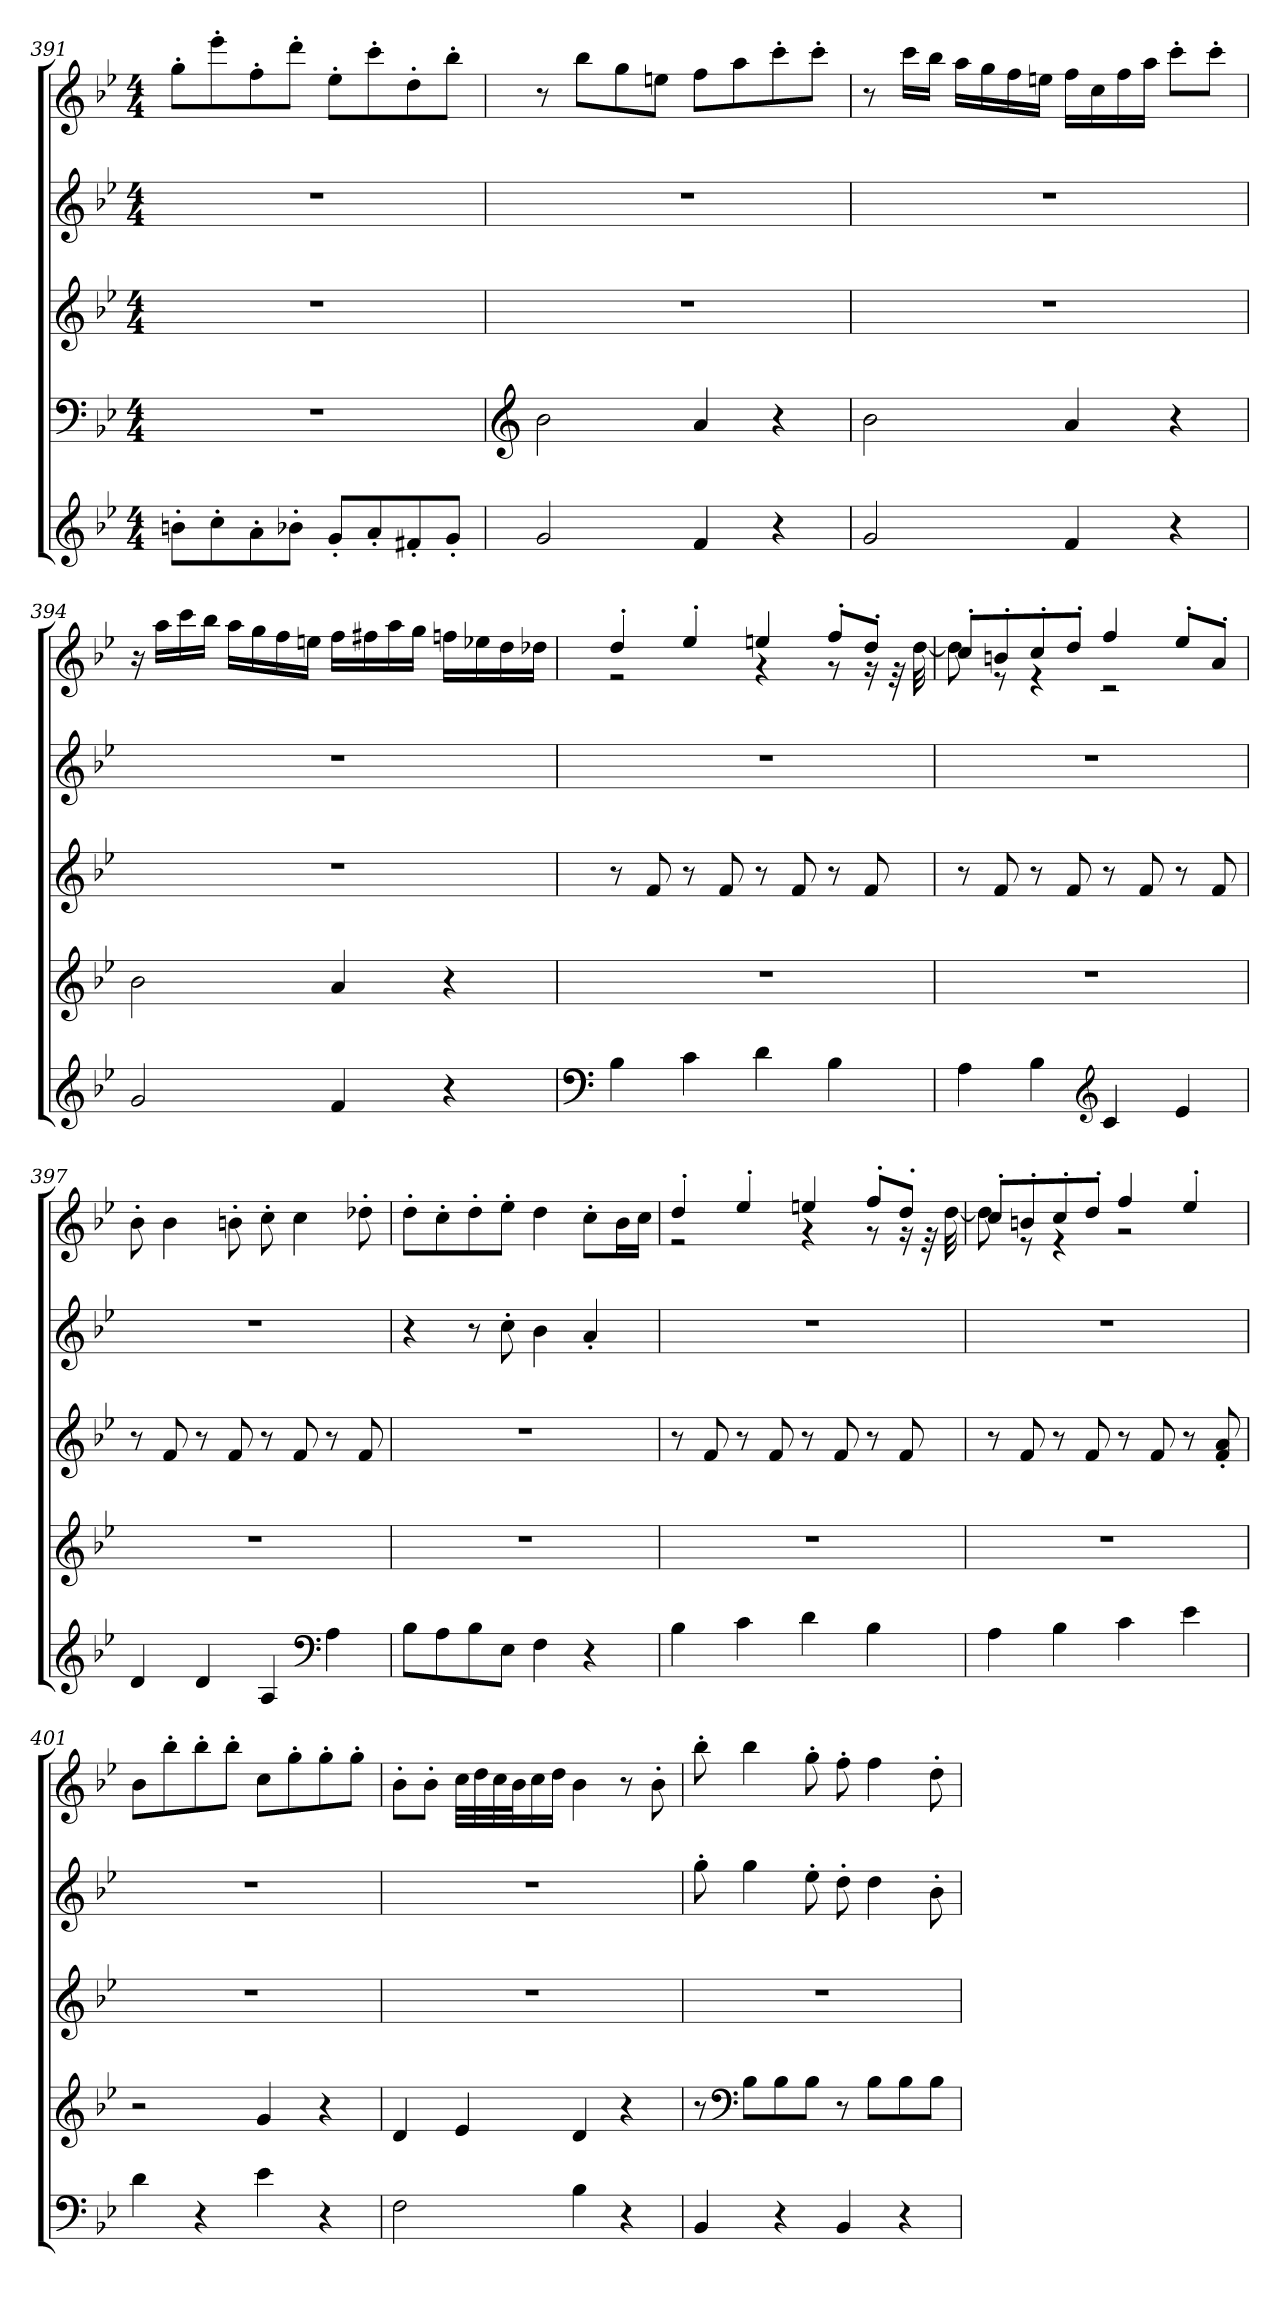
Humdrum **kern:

**kern	**kern	**kern	**kern	**kern
*part5	*part4	*part3	*part2	*part1
*staff5	*staff4	*staff3	*staff2	*staff1
*clefG2	*clefF4	*clefG2	*clefG2	*clefG2
*k[b-e-]	*k[b-e-]	*k[b-e-]	*k[b-e-]	*k[b-e-]
*M4/4	*M4/4	*M4/4	*M4/4	*M4/4
=391	=391	=391	=391	=391
8bn'\L	1r	1r	1r	8gg'\L
8cc'\	.	.	.	8eee-'\
8a'\	.	.	.	8ff'\
8b-X'\J	.	.	.	8ddd'\J
8g'/L	.	.	.	8ee-'\L
8a'/	.	.	.	8ccc'\
8f#X'/	.	.	.	8dd'\
8g'/J	.	.	.	8bb-'\J
=392	=392	=392	=392	=392
*	*clefG2	*	*	*
*	*	*	*	*MM151
2g/	2b-\	1r	1r	8r
.	.	.	.	8bb-\L
.	.	.	.	8gg\
.	.	.	.	8een\J
4f/	4a/	.	.	8ff\L
.	.	.	.	8aa\
4r	4r	.	.	8ccc'\
.	.	.	.	8ccc'\J
!!LO:LB:g=z
=393	=393	=393	=393	=393
*	*	*	*	*MM151
2g/	2b-\	1r	1r	8r
.	.	.	.	16ccc\LL
.	.	.	.	16bb-\JJ
.	.	.	.	16aa\LL
.	.	.	.	16gg\
.	.	.	.	16ff\
.	.	.	.	16een\JJ
4f/	4a/	.	.	16ff\LL
.	.	.	.	16cc\
.	.	.	.	16ff\
.	.	.	.	16aa\JJ
4r	4r	.	.	8ccc'\L
.	.	.	.	8ccc'\J
=394	=394	=394	=394	=394
*	*	*	*	*MM151
2g/	2b-\	1r	1r	16r
.	.	.	.	16aa\LL
.	.	.	.	16ccc\
.	.	.	.	16bb-\JJ
.	.	.	.	16aa\LL
.	.	.	.	16gg\
.	.	.	.	16ff\
*	*	*	*	*MM149
.	.	.	.	16een\JJ
4f/	4a/	.	.	16ff\LL
.	.	.	.	16ff#X\
.	.	.	.	16aa\
.	.	.	.	16gg\JJ
4r	4r	.	.	16ffn\LL
.	.	.	.	16ee-X\
*	*	*	*	*MM147
.	.	.	.	16dd\
.	.	.	.	16dd-X\JJ
!!LO:PB:g=z
=395	=395	=395	=395	=395
*clefF4	*	*	*	*
*	*	*	*	*MM151
*	*	*	*	*^
4B-\	1r	8r	1r	4dd'/	2r
.	.	8f/	.	.	.
4c\	.	8r	.	4ee-'/	.
.	.	8f/	.	.	.
4d\	.	8r	.	4een/	4r
.	.	8f/	.	.	.
4B-\	.	8r	.	8ff'/L	8r
.	.	8f/	.	8dd'/J	16r
.	.	.	.	.	32r
.	.	.	.	.	[32dd\
=396	=396	=396	=396	=396	=396
4A\	1r	8r	1r	8cc'/L	8dd\]
.	.	8f/	.	8bn'/	8r
4B-\	.	8r	.	8cc'/	4r
.	.	8f/	.	8dd'/J	.
*clefG2	*	*	*	*	*
4c/	.	8r	.	4ff/	2r
.	.	8f/	.	.	.
4e-/	.	8r	.	8ee-'/L	.
.	.	8f/	.	8a'/J	.
*	*	*	*	*v	*v
=397	=397	=397	=397	=397
*	*	*	*	*MM151
4d/	1r	8r	1r	8b-'\
.	.	8f/	.	4b-\
4d/	.	8r	.	.
.	.	8f/	.	8bn'\
4A/	.	8r	.	8cc'\
.	.	8f/	.	4cc\
*clefF4	*	*	*	*
4A\	.	8r	.	.
.	.	8f/	.	8dd-X'\
=398	=398	=398	=398	=398
8B-\L	1r	1r	4r	8dd'\L
8A\	.	.	.	8cc'\
8B-\	.	.	8r	8dd'\
8E-\J	.	.	8cc'\	8ee-'\J
*	*	*	*	*MM142
4F\	.	.	4b-\	4dd\
4r	.	.	4a'/	8cc'\L
*	*	*	*	*MM151
.	.	.	.	16b-\L
.	.	.	.	16cc\JJ
!!LO:LB:g=z
=399	=399	=399	=399	=399
*	*	*	*	*^
4B-\	1r	8r	1r	4dd'/	2r
.	.	8f/	.	.	.
4c\	.	8r	.	4ee-'/	.
.	.	8f/	.	.	.
4d\	.	8r	.	4een/	4r
.	.	8f/	.	.	.
4B-\	.	8r	.	8ff'/L	8r
.	.	8f/	.	8dd'/J	16r
.	.	.	.	.	32r
.	.	.	.	.	[32dd\
=400	=400	=400	=400	=400	=400
4A\	1r	8r	1r	8cc'/L	8dd\]
.	.	8f/	.	8bn'/	8r
4B-\	.	8r	.	8cc'/	4r
.	.	8f/	.	8dd'/J	.
4c\	.	8r	.	4ff/	2r
.	.	8f/	.	.	.
4e-\	.	8r	.	4ee-'/	.
.	.	8f/' 8a/'	.	.	.
*	*	*	*	*v	*v
=401	=401	=401	=401	=401
4d\	2r	1r	1r	8b-\L
.	.	.	.	8bb-'\
4r	.	.	.	8bb-'\
.	.	.	.	8bb-'\J
*	*	*	*	*MM150
4e-\	4g/	.	.	8cc\L
.	.	.	.	8gg'\
4r	4r	.	.	8gg'\
.	.	.	.	8gg'\J
=402	=402	=402	=402	=402
2F\	4d/	1r	1r	8b-'\L
.	.	.	.	8b-'\J
.	4e-/	.	.	32cc\LLL
.	.	.	.	32dd\
.	.	.	.	32cc\
.	.	.	.	32b-\J
.	.	.	.	16cc\
.	.	.	.	16dd\JJ
4B-\	4d/	.	.	4b-\
4r	4r	.	.	8r
*	*	*	*	*MM151
.	.	.	.	8b-'\
!!LO:PB:g=z
=403	=403	=403	=403	=403
*	*	*	*	*MM151
4BB-/	8r	1r	8gg'\	8bb-'\
*	*clefF4	*	*	*
.	8B-\L	.	4gg\	4bb-\
4r	8B-\	.	.	.
.	8B-\J	.	8ee-'\	8gg'\
4BB-/	8r	.	8dd'\	8ff'\
.	8B-\L	.	4dd\	4ff\
4r	8B-\	.	.	.
.	8B-\J	.	8b-'\	8dd'\
=	=	=	=	=
*-	*-	*-	*-	*-
